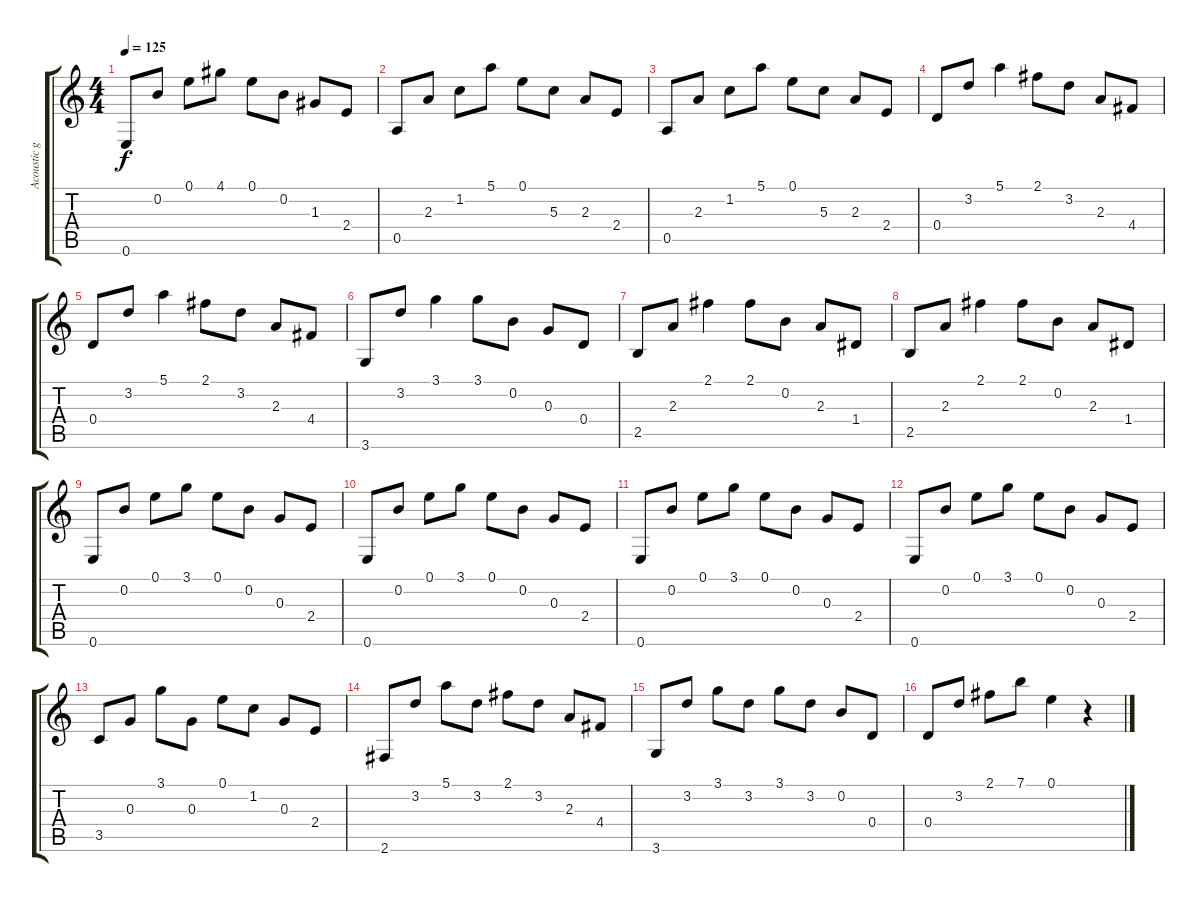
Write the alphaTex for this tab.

\track ("Acoustic guitar I" "Acoustic g") {instrument acousticguitarsteel}
\staff {score tabs}
\tuning (E4 B3 G3 D3 A2 E2) {hide}
\ts (4 4)
\tempo 125
\clef g2
\ks c
0.6.8{dy f} 0.2.8 0.1.8 4.1.8 0.1.8 0.2.8 1.3.8 2.4.8 |
0.5.8 2.3.8 1.2.8 5.1.8 0.1.8 5.3.8 2.3.8 2.4.8 |
0.5.8 2.3.8 1.2.8 5.1.8 0.1.8 5.3.8 2.3.8 2.4.8 |
0.4.8 3.2.8 5.1.4 2.1.8 3.2.8 2.3.8 4.4.8 |
0.4.8 3.2.8 5.1.4 2.1.8 3.2.8 2.3.8 4.4.8 |
3.6.8 3.2.8 3.1.4 3.1.8 0.2.8 0.3.8 0.4.8 |
2.5.8 2.3.8 2.1.4 2.1.8 0.2.8 2.3.8 1.4.8 |
2.5.8 2.3.8 2.1.4 2.1.8 0.2.8 2.3.8 1.4.8 |
0.6.8 0.2.8 0.1.8 3.1.8 0.1.8 0.2.8 0.3.8 2.4.8 |
0.6.8 0.2.8 0.1.8 3.1.8 0.1.8 0.2.8 0.3.8 2.4.8 |
0.6.8 0.2.8 0.1.8 3.1.8 0.1.8 0.2.8 0.3.8 2.4.8 |
0.6.8 0.2.8 0.1.8 3.1.8 0.1.8 0.2.8 0.3.8 2.4.8 |
3.5.8 0.3.8 3.1.8 0.3.8 0.1.8 1.2.8 0.3.8 2.4.8 |
2.6.8 3.2.8 5.1.8 3.2.8 2.1.8 3.2.8 2.3.8 4.4.8 |
3.6.8 3.2.8 3.1.8 3.2.8 3.1.8 3.2.8 0.2.8 0.4.8 |
0.4.8 3.2.8 2.1.8 7.1.8 0.1.4 r.4
